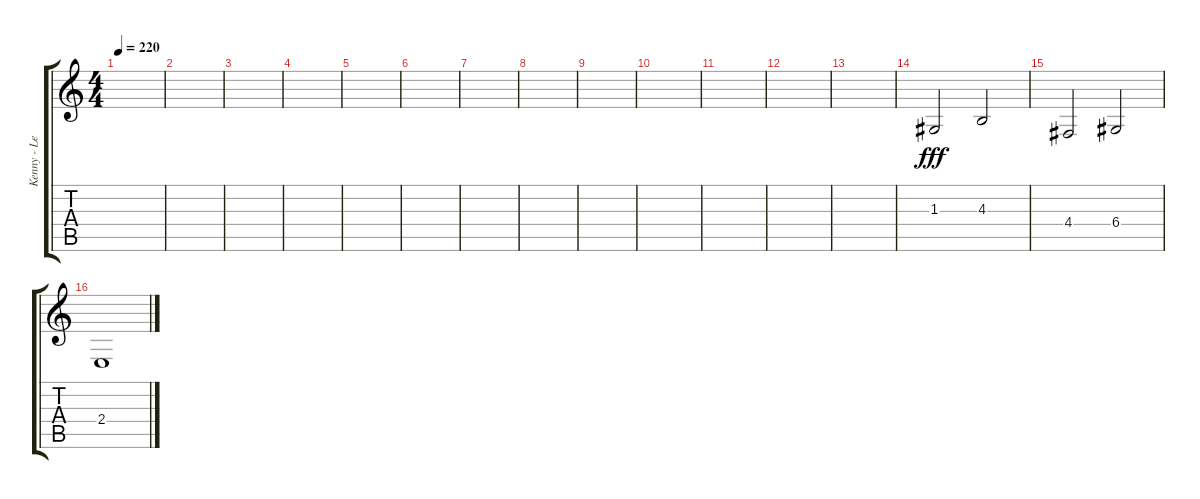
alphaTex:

\track ("Kenny - Lead Vocals" "Kenny - Le") {instrument altosax}
\staff {score tabs}
\tuning (E4 B3 G3 D3 A2 E2) {hide}
\ts (4 4)
\tempo 220
\clef g2
\ks c
|
|
|
|
|
|
|
|
|
|
|
|
|
1.3.2{dy fff} 4.3.2 |
4.4.2 6.4.2 |
2.4.1
